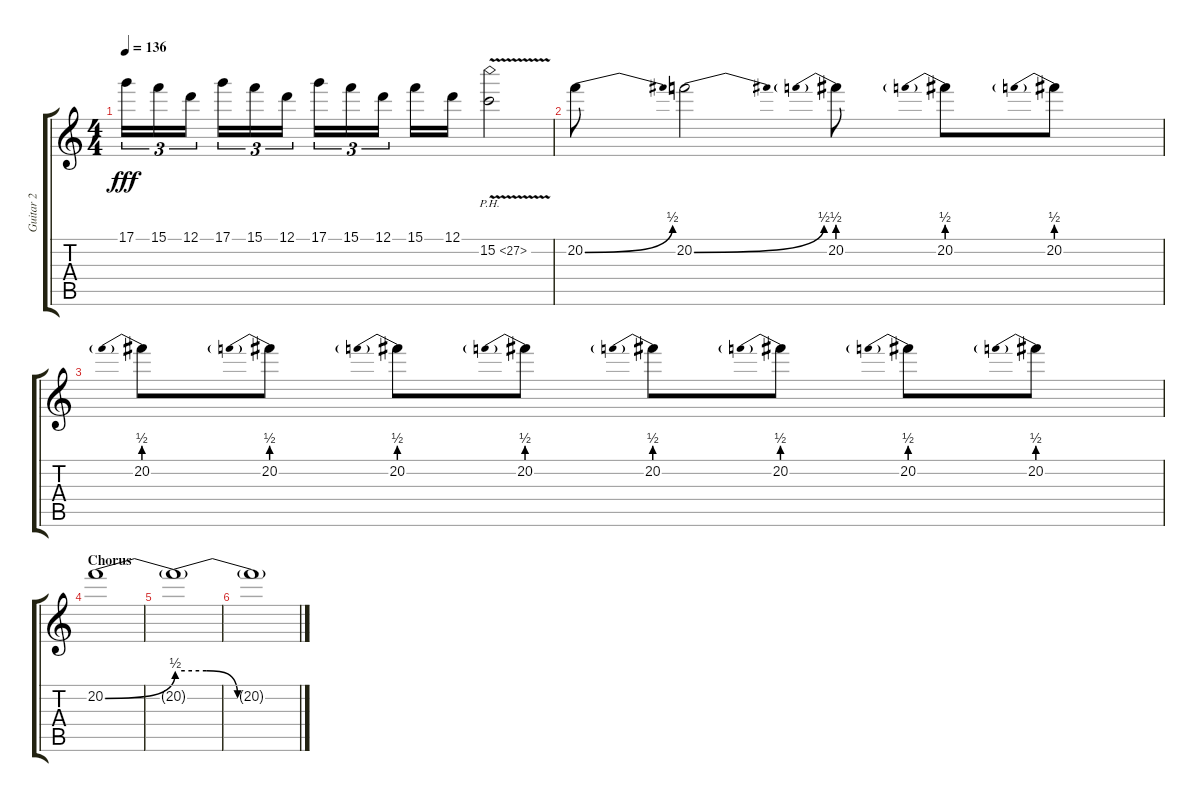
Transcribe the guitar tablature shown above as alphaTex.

\track ("Guitar 2" "Guitar 2") {instrument distortionguitar}
\staff {score tabs}
\tuning (D4 A3 F3 C3 G2 C2) {hide}
\ts (4 4)
\tempo 136
\clef g2
\ks c
17.1.16{tu (3 2) dy fff} 15.1.16{tu (3 2)} 12.1.16{tu (3 2)} 17.1.16{tu (3 2)} 15.1.16{tu (3 2)} 12.1.16{tu (3 2)} 17.1.16{tu (3 2)} 15.1.16{tu (3 2)} 12.1.16{tu (3 2)} 15.1.16 12.1.16 15.2{ph 12 v}.2 |
20.2{be (bend 0 0 60 2)}.8 20.2{be (bend 0 0 60 2)}.2 20.2{be (prebend 0 2 60 2)}.8 20.2{be (prebend 0 2 60 2)}.8 20.2{be (prebend 0 2 60 2)}.8 |
20.2{be (prebend 0 2 60 2)}.8 20.2{be (prebend 0 2 60 2)}.8 20.2{be (prebend 0 2 60 2)}.8 20.2{be (prebend 0 2 60 2)}.8 20.2{be (prebend 0 2 60 2)}.8 20.2{be (prebend 0 2 60 2)}.8 20.2{be (prebend 0 2 60 2)}.8 20.2{be (prebend 0 2 60 2)}.8 |
\section ("" "Chorus")
20.2{be (bend 0 0 60 2)}.1 |
20.2{be (custom 0 2 15 2 30 0 60 0) t}.1 |
20.2{t}.1
